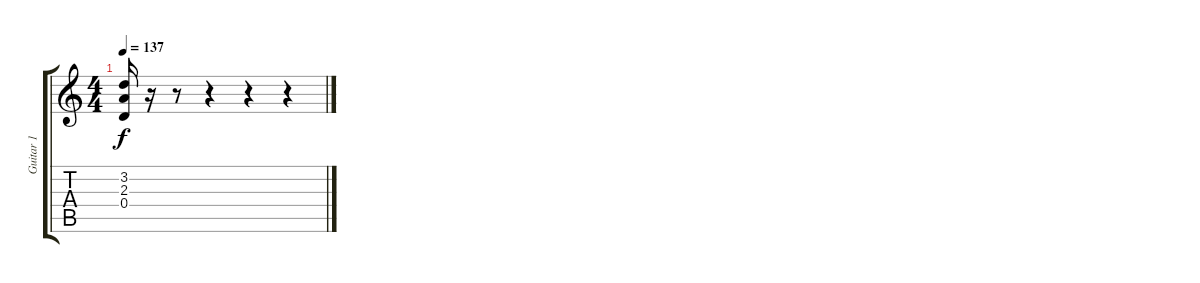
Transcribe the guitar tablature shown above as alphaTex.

\track ("Guitar 1" "Guitar 1") {instrument overdrivenguitar}
\staff {score tabs}
\tuning (E4 B3 G3 D3 A2 E2) {hide}
\ts (4 4)
\tempo 137
\clef g2
\ks c
(3.2{t} 2.3{t} 0.4{t}).16{dy f} r.16 r.8 r.4 r.4 r.4
